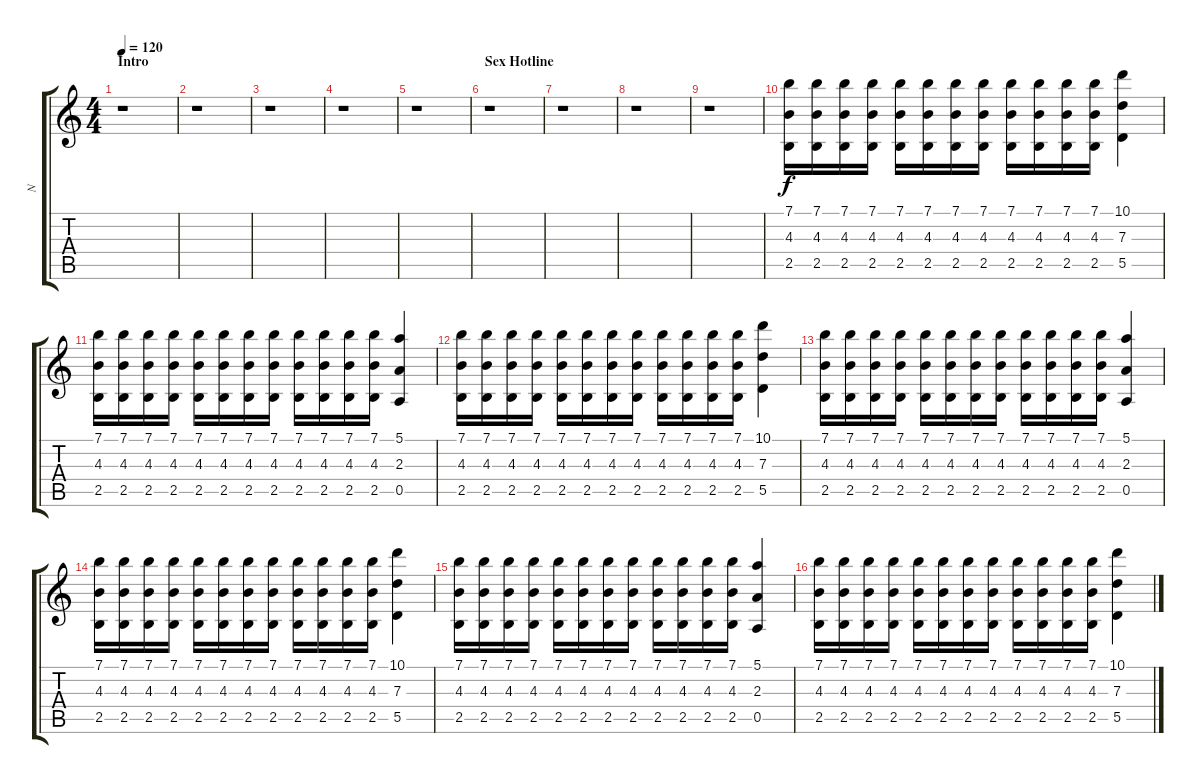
\track ("N" "N") {instrument synthbass1}
\staff {score tabs}
\tuning (E4 B3 G3 D3 A2 E2) {hide}
\ts (4 4)
\section ("" "Intro")
\tempo 120
\clef g2
\ks c
r.1{dy f instrument synthbass1} |
r.1 |
r.1 |
r.1 |
r.1 |
\section ("" "Sex Hotline")
r.1 |
r.1 |
r.1 |
r.1 |
(7.1 4.3 2.5).16 (7.1 4.3 2.5).16 (7.1 4.3 2.5).16 (7.1 4.3 2.5).16 (7.1 4.3 2.5).16 (7.1 4.3 2.5).16 (7.1 4.3 2.5).16 (7.1 4.3 2.5).16 (7.1 4.3 2.5).16 (7.1 4.3 2.5).16 (7.1 4.3 2.5).16 (7.1 4.3 2.5).16 (10.1 7.3 5.5).4 |
(7.1 4.3 2.5).16 (7.1 4.3 2.5).16 (7.1 4.3 2.5).16 (7.1 4.3 2.5).16 (7.1 4.3 2.5).16 (7.1 4.3 2.5).16 (7.1 4.3 2.5).16 (7.1 4.3 2.5).16 (7.1 4.3 2.5).16 (7.1 4.3 2.5).16 (7.1 4.3 2.5).16 (7.1 4.3 2.5).16 (5.1 2.3 0.5).4 |
(7.1 4.3 2.5).16 (7.1 4.3 2.5).16 (7.1 4.3 2.5).16 (7.1 4.3 2.5).16 (7.1 4.3 2.5).16 (7.1 4.3 2.5).16 (7.1 4.3 2.5).16 (7.1 4.3 2.5).16 (7.1 4.3 2.5).16 (7.1 4.3 2.5).16 (7.1 4.3 2.5).16 (7.1 4.3 2.5).16 (10.1 7.3 5.5).4 |
(7.1 4.3 2.5).16 (7.1 4.3 2.5).16 (7.1 4.3 2.5).16 (7.1 4.3 2.5).16 (7.1 4.3 2.5).16 (7.1 4.3 2.5).16 (7.1 4.3 2.5).16 (7.1 4.3 2.5).16 (7.1 4.3 2.5).16 (7.1 4.3 2.5).16 (7.1 4.3 2.5).16 (7.1 4.3 2.5).16 (5.1 2.3 0.5).4 |
(7.1 4.3 2.5).16 (7.1 4.3 2.5).16 (7.1 4.3 2.5).16 (7.1 4.3 2.5).16 (7.1 4.3 2.5).16 (7.1 4.3 2.5).16 (7.1 4.3 2.5).16 (7.1 4.3 2.5).16 (7.1 4.3 2.5).16 (7.1 4.3 2.5).16 (7.1 4.3 2.5).16 (7.1 4.3 2.5).16 (10.1 7.3 5.5).4 |
(7.1 4.3 2.5).16 (7.1 4.3 2.5).16 (7.1 4.3 2.5).16 (7.1 4.3 2.5).16 (7.1 4.3 2.5).16 (7.1 4.3 2.5).16 (7.1 4.3 2.5).16 (7.1 4.3 2.5).16 (7.1 4.3 2.5).16 (7.1 4.3 2.5).16 (7.1 4.3 2.5).16 (7.1 4.3 2.5).16 (5.1 2.3 0.5).4 |
(7.1 4.3 2.5).16 (7.1 4.3 2.5).16 (7.1 4.3 2.5).16 (7.1 4.3 2.5).16 (7.1 4.3 2.5).16 (7.1 4.3 2.5).16 (7.1 4.3 2.5).16 (7.1 4.3 2.5).16 (7.1 4.3 2.5).16 (7.1 4.3 2.5).16 (7.1 4.3 2.5).16 (7.1 4.3 2.5).16 (10.1 7.3 5.5).4
